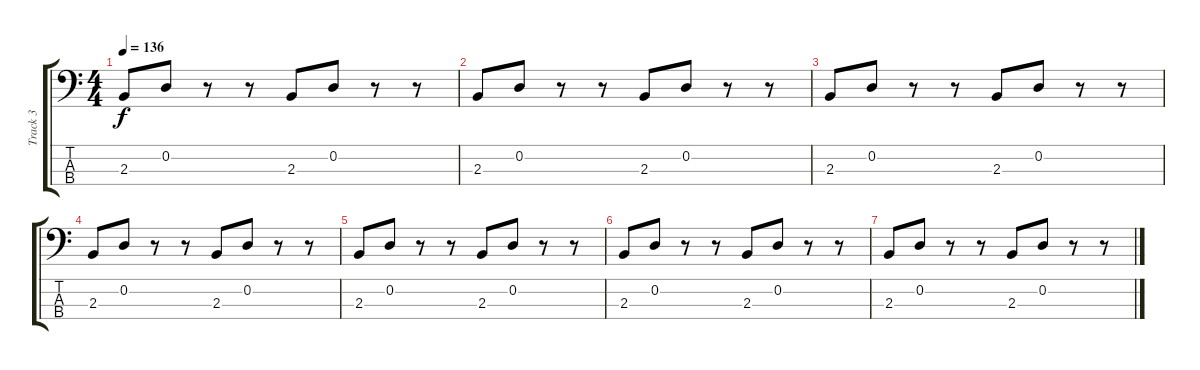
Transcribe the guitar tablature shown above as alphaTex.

\track ("Track 3" "Track 3") {instrument electricbasspick}
\staff {score tabs}
\tuning (G2 D2 A1 E1) {hide}
\ts (4 4)
\tempo 136
\clef f4
\ks c
2.3.8{dy f} 0.2.8 r.8 r.8 2.3.8 0.2.8 r.8 r.8 |
2.3.8 0.2.8 r.8 r.8 2.3.8 0.2.8 r.8 r.8 |
2.3.8 0.2.8 r.8 r.8 2.3.8 0.2.8 r.8 r.8 |
2.3.8 0.2.8 r.8 r.8 2.3.8 0.2.8 r.8 r.8 |
2.3.8 0.2.8 r.8 r.8 2.3.8 0.2.8 r.8 r.8 |
2.3.8 0.2.8 r.8 r.8 2.3.8 0.2.8 r.8 r.8 |
2.3.8 0.2.8 r.8 r.8 2.3.8 0.2.8 r.8 r.8
